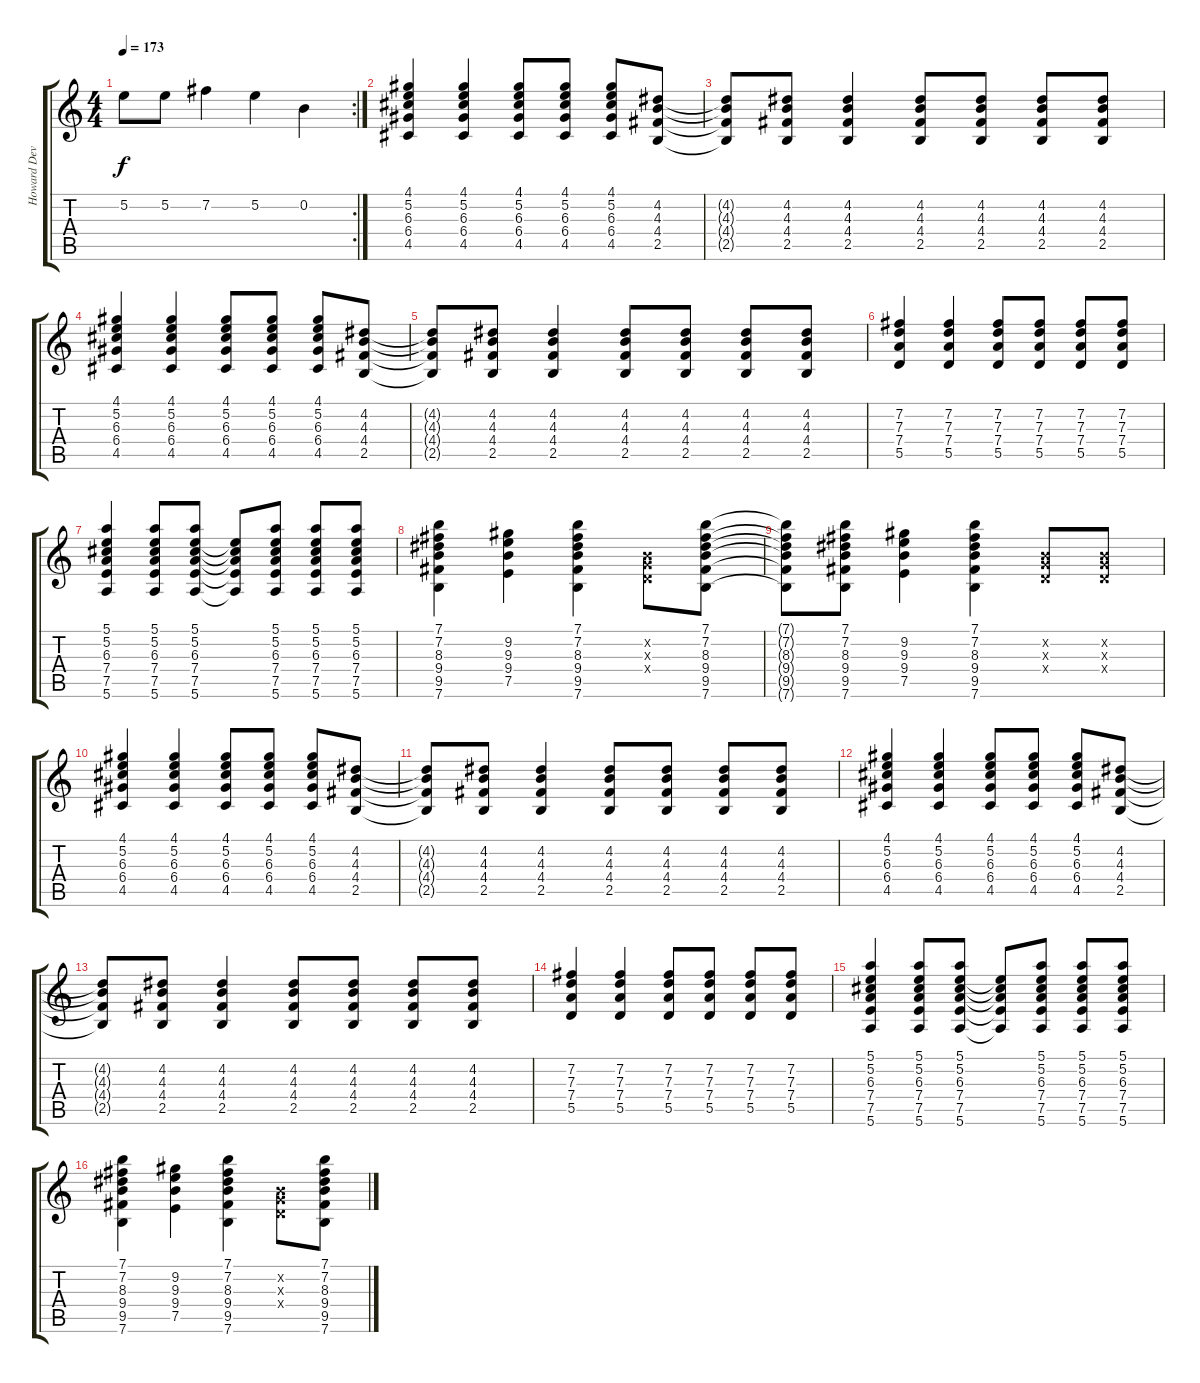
\track ("Howard Devoto" "Howard Dev") {instrument distortionguitar}
\staff {score tabs}
\tuning (E4 B3 G3 D3 A2 E2) {hide}
\rc 2
\ts (4 4)
\tempo 173
\clef g2
\ks c
5.2{t}.8{dy f} 5.2.8 7.2.4 5.2.4 0.2.4 |
(4.1 5.2 6.3 6.4 4.5).4 (4.1 5.2 6.3 6.4 4.5).4 (4.1 5.2 6.3 6.4 4.5).8 (4.1 5.2 6.3 6.4 4.5).8 (4.1 5.2 6.3 6.4 4.5).8 (4.2 4.3 4.4 2.5).8 |
(4.2{t} 4.3{t} 4.4{t} 2.5{t}).8 (4.2 4.3 4.4 2.5).8 (4.2 4.3 4.4 2.5).4 (4.2 4.3 4.4 2.5).8 (4.2 4.3 4.4 2.5).8 (4.2 4.3 4.4 2.5).8 (4.2 4.3 4.4 2.5).8 |
(4.1 5.2 6.3 6.4 4.5).4 (4.1 5.2 6.3 6.4 4.5).4 (4.1 5.2 6.3 6.4 4.5).8 (4.1 5.2 6.3 6.4 4.5).8 (4.1 5.2 6.3 6.4 4.5).8 (4.2 4.3 4.4 2.5).8 |
(4.2{t} 4.3{t} 4.4{t} 2.5{t}).8 (4.2 4.3 4.4 2.5).8 (4.2 4.3 4.4 2.5).4 (4.2 4.3 4.4 2.5).8 (4.2 4.3 4.4 2.5).8 (4.2 4.3 4.4 2.5).8 (4.2 4.3 4.4 2.5).8 |
(7.2 7.3 7.4 5.5).4 (7.2 7.3 7.4 5.5).4 (7.2 7.3 7.4 5.5).8 (7.2 7.3 7.4 5.5).8 (7.2 7.3 7.4 5.5).8 (7.2 7.3 7.4 5.5).8 |
(5.1 5.2 6.3 7.4 7.5 5.6).4 (5.1 5.2 6.3 7.4 7.5 5.6).8 (5.1 5.2 6.3 7.4 7.5 5.6).8 (5.2{t} 6.3{t} 7.4{t} 7.5{t} 5.6{t}).8 (5.1 5.2 6.3 7.4 7.5 5.6).8 (5.1 5.2 6.3 7.4 7.5 5.6).8 (5.1 5.2 6.3 7.4 7.5 5.6).8 |
(7.1 7.2 8.3 9.4 9.5 7.6).4 (9.2 9.3 9.4 7.5).4 (7.1 7.2 8.3 9.4 9.5 7.6).4 (0.2{x} 0.3{x} 0.4{x}).8 (7.1 7.2 8.3 9.4 9.5 7.6).8 |
(7.1{t} 7.2{t} 8.3{t} 9.4{t} 9.5{t} 7.6{t}).8 (7.1 7.2 8.3 9.4 9.5 7.6).8 (9.2 9.3 9.4 7.5).4 (7.1 7.2 8.3 9.4 9.5 7.6).4 (0.2{x} 0.3{x} 0.4{x}).8 (0.2{x} 0.3{x} 0.4{x}).8 |
(4.1 5.2 6.3 6.4 4.5).4 (4.1 5.2 6.3 6.4 4.5).4 (4.1 5.2 6.3 6.4 4.5).8 (4.1 5.2 6.3 6.4 4.5).8 (4.1 5.2 6.3 6.4 4.5).8 (4.2 4.3 4.4 2.5).8 |
(4.2{t} 4.3{t} 4.4{t} 2.5{t}).8 (4.2 4.3 4.4 2.5).8 (4.2 4.3 4.4 2.5).4 (4.2 4.3 4.4 2.5).8 (4.2 4.3 4.4 2.5).8 (4.2 4.3 4.4 2.5).8 (4.2 4.3 4.4 2.5).8 |
(4.1 5.2 6.3 6.4 4.5).4 (4.1 5.2 6.3 6.4 4.5).4 (4.1 5.2 6.3 6.4 4.5).8 (4.1 5.2 6.3 6.4 4.5).8 (4.1 5.2 6.3 6.4 4.5).8 (4.2 4.3 4.4 2.5).8 |
(4.2{t} 4.3{t} 4.4{t} 2.5{t}).8 (4.2 4.3 4.4 2.5).8 (4.2 4.3 4.4 2.5).4 (4.2 4.3 4.4 2.5).8 (4.2 4.3 4.4 2.5).8 (4.2 4.3 4.4 2.5).8 (4.2 4.3 4.4 2.5).8 |
(7.2 7.3 7.4 5.5).4 (7.2 7.3 7.4 5.5).4 (7.2 7.3 7.4 5.5).8 (7.2 7.3 7.4 5.5).8 (7.2 7.3 7.4 5.5).8 (7.2 7.3 7.4 5.5).8 |
(5.1 5.2 6.3 7.4 7.5 5.6).4 (5.1 5.2 6.3 7.4 7.5 5.6).8 (5.1 5.2 6.3 7.4 7.5 5.6).8 (5.2{t} 6.3{t} 7.4{t} 7.5{t} 5.6{t}).8 (5.1 5.2 6.3 7.4 7.5 5.6).8 (5.1 5.2 6.3 7.4 7.5 5.6).8 (5.1 5.2 6.3 7.4 7.5 5.6).8 |
(7.1 7.2 8.3 9.4 9.5 7.6).4 (9.2 9.3 9.4 7.5).4 (7.1 7.2 8.3 9.4 9.5 7.6).4 (0.2{x} 0.3{x} 0.4{x}).8 (7.1 7.2 8.3 9.4 9.5 7.6).8
